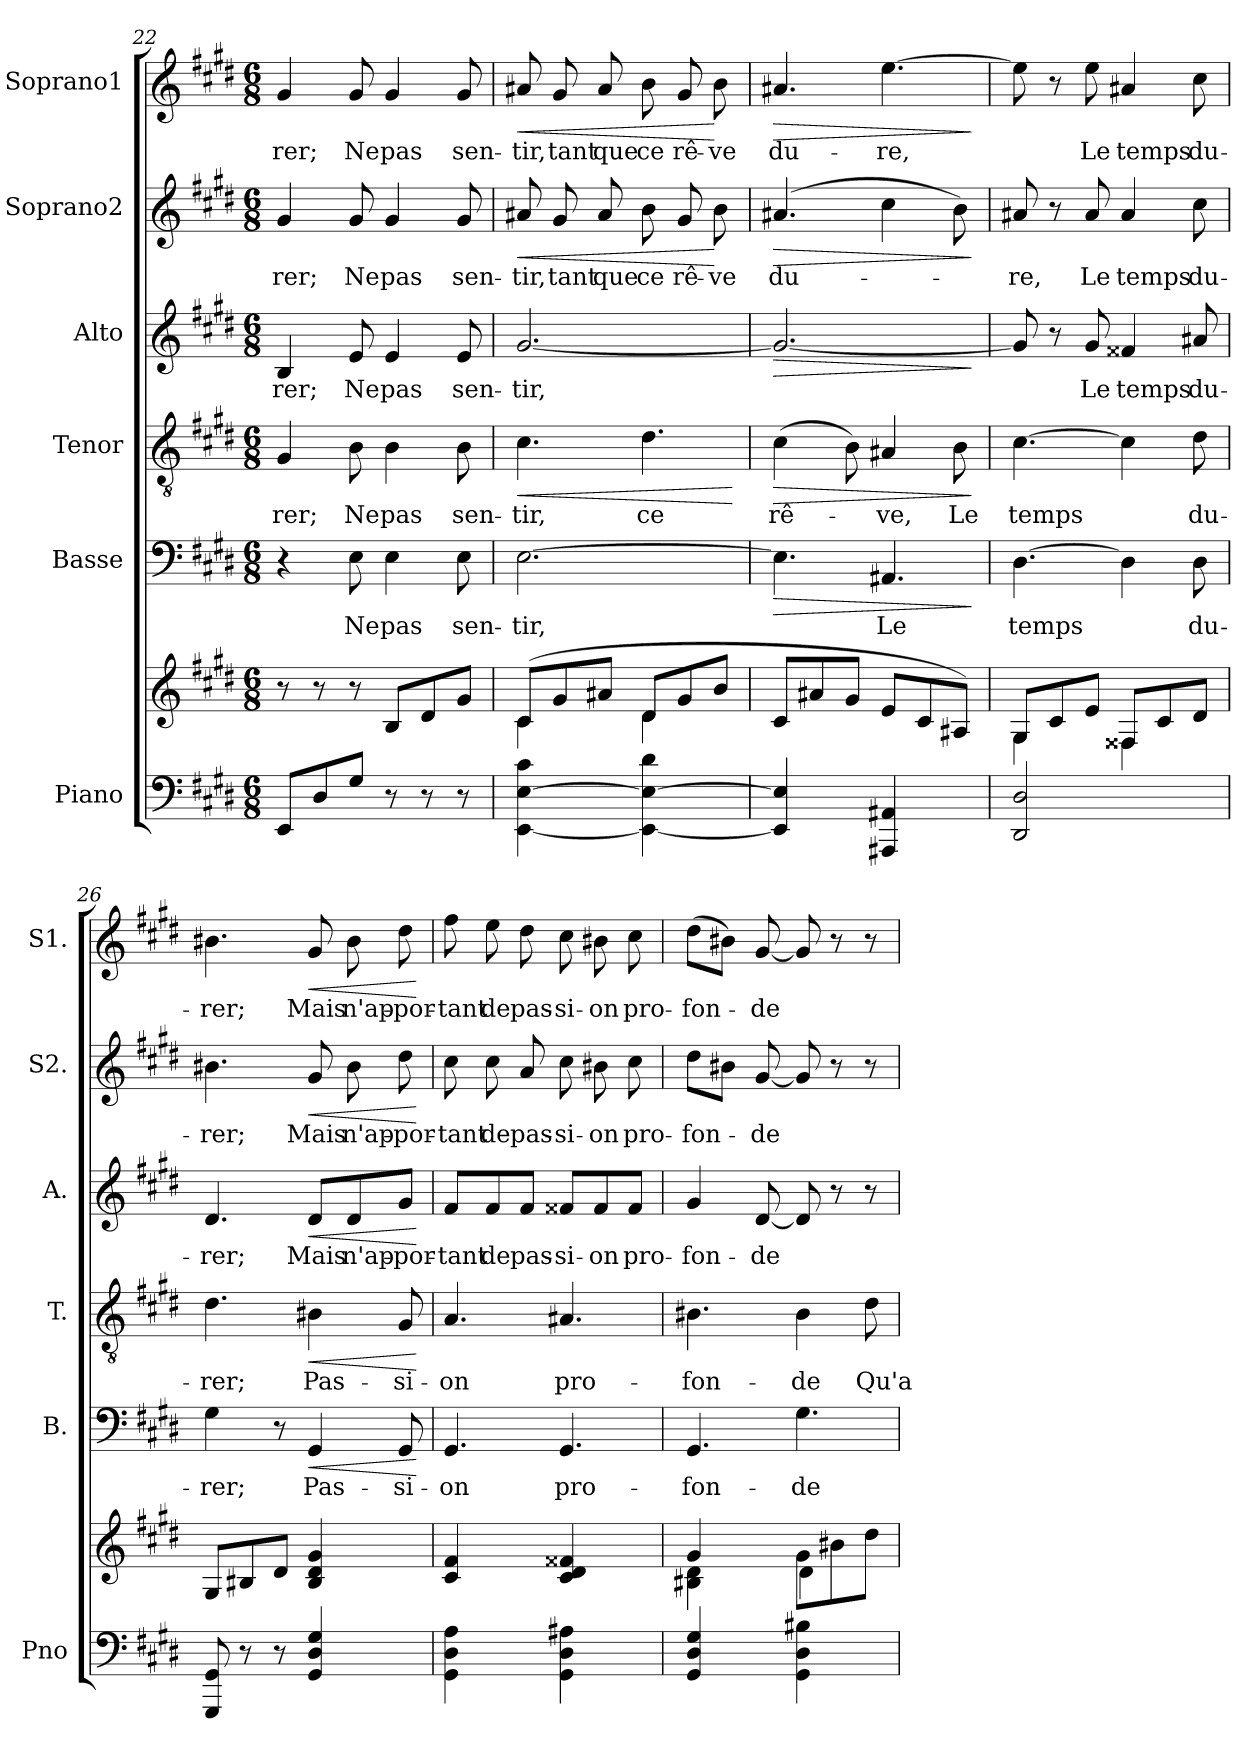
**kern	**kern	**kern	**text	**dynam	**kern	**text	**dynam	**kern	**text	**dynam	**kern	**text	**dynam	**kern	**text	**dynam
*part6	*part6	*part5	*part5	*part5	*part4	*part4	*part4	*part3	*part3	*part3	*part2	*part2	*part2	*part1	*part1	*part1
*staff7	*staff6	*staff5	*staff5	*staff5	*staff4	*staff4	*staff4	*staff3	*staff3	*staff3	*staff2	*staff2	*staff2	*staff1	*staff1	*staff1
*I"Piano	*	*I"Basse	*	*	*I"Tenor	*	*	*I"Alto	*	*	*I"Soprano2	*	*	*I"Soprano1	*	*
*I'Pno	*	*I'B.	*	*	*I'T.	*	*	*I'A.	*	*	*I'S2.	*	*	*I'S1.	*	*
*clefF4	*clefG2	*clefF4	*	*	*clefGv2	*	*	*clefG2	*	*	*clefG2	*	*	*clefG2	*	*
*k[f#c#g#d#]	*k[f#c#g#d#]	*k[f#c#g#d#]	*	*	*k[f#c#g#d#]	*	*	*k[f#c#g#d#]	*	*	*k[f#c#g#d#]	*	*	*k[f#c#g#d#]	*	*
*M6/8	*M6/8	*M6/8	*	*	*M6/8	*	*	*M6/8	*	*	*M6/8	*	*	*M6/8	*	*
=22	=22	=22	=22	=22	=22	=22	=22	=22	=22	=22	=22	=22	=22	=22	=22	=22
!	!	!	!	!	!	!LO:LY:b	!	!	!LO:LY:b	!	!	!LO:LY:b	!	!	!LO:LY:b	!
8EE/L	8r	4r	.	.	4G#/	-rer;	.	4B/	-rer;	.	4g#/	-rer;	.	4g#/	-rer;	.
8D#/	8r	.	.	.	.	.	.	.	.	.	.	.	.	.	.	.
!	!	!	!LO:LY:b	!	!	!LO:LY:b	!	!	!LO:LY:b	!	!	!LO:LY:b	!	!	!LO:LY:b	!
8G#/J	8r	8E\	Ne	.	8B\	Ne	.	8e/	Ne	.	8g#/	Ne	.	8g#/	Ne	.
!	!	!	!LO:LY:b	!	!	!LO:LY:b	!	!	!LO:LY:b	!	!	!LO:LY:b	!	!	!LO:LY:b	!
8r	8B/L	4E\	pas	.	4B\	pas	.	4e/	pas	.	4g#/	pas	.	4g#/	pas	.
8r	8d#/	.	.	.	.	.	.	.	.	.	.	.	.	.	.	.
!	!	!	!LO:LY:b	!	!	!LO:LY:b	!	!	!LO:LY:b	!	!	!LO:LY:b	!	!	!LO:LY:b	!
8r	8g#/J	8E\	sen-	.	8B\	sen-	.	8e/	sen-	.	8g#/	sen-	.	8g#/	sen-	.
=23	=23	=23	=23	=23	=23	=23	=23	=23	=23	=23	=23	=23	=23	=23	=23	=23
*	*^	*	*	*	*	*	*	*	*	*	*	*	*	*	*	*
!LO:N:vis=4	!	!LO:N:vis=4	!	!LO:LY:b	!	!	!LO:LY:b	!LO:HP:b	!	!LO:LY:b	!	!	!LO:LY:b	!LO:HP:b	!	!LO:LY:b	!LO:HP:b
[4.EE [4.E 4.c#	(8c#/L	4.c#	[2.E\	-tir,	.	4.c#\	-tir,	<	[2.g#/	-tir,	.	8a#X/	-tir,	<	8a#X/	-tir,	<
!	!	!	!	!	!	!	!	!	!	!	!	!	!LO:LY:b	!	!	!LO:LY:b	!
.	8g#/	.	.	.	.	.	.	.	.	.	.	8g#/	tant	.	8g#/	tant	.
!	!	!	!	!	!	!	!	!	!	!	!	!	!LO:LY:b	!	!	!LO:LY:b	!
.	8a#X/J	.	.	.	.	.	.	.	.	.	.	8a#/	que	.	8a#/	que	.
!LO:N:vis=4	!	!LO:N:vis=4	!	!	!	!	!LO:LY:b	!	!	!	!	!	!LO:LY:b	!	!	!LO:LY:b	!
4.EE_ 4.E_ 4.d#	8d#/L	4.d#	.	.	.	4.d#\	ce	.	.	.	.	8b\	ce	.	8b\	ce	.
!	!	!	!	!	!	!	!	!	!	!	!	!	!LO:LY:b	!	!	!LO:LY:b	!
.	8g#/	.	.	.	.	.	.	.	.	.	.	8g#/	rê-	.	8g#/	rê-	.
!	!	!	!	!	!	!	!	!	!	!	!	!	!LO:LY:b	!	!	!LO:LY:b	!
.	8b/J	.	.	.	.	.	.	.	.	.	.	8b\	-ve	[	8b\	-ve	[
*	*v	*v	*	*	*	*	*	*	*	*	*	*	*	*	*	*	*
.	.	.	.	.	.	.	[	.	.	.	.	.	.	.	.	.
=24	=24	=24	=24	=24	=24	=24	=24	=24	=24	=24	=24	=24	=24	=24	=24	=24
!LO:N:vis=4	!	!	!	!LO:HP:b	!	!LO:LY:b	!LO:HP:b	!	!	!LO:HP:b	!	!LO:LY:b	!LO:HP:b	!	!LO:LY:b	!LO:HP:b
4.EE] 4.E]	8c#/L	4.E\]	.	>	(4c#\	rê-	>	2.g#/_	.	>	(4.a#X/	du-	>	4.a#X/	du-	>
.	8a#X/	.	.	.	.	.	.	.	.	.	.	.	.	.	.	.
.	8g#/J	.	.	.	8B\)	.	.	.	.	.	.	.	.	.	.	.
!LO:N:vis=4	!	!	!LO:LY:b	!	!	!LO:LY:b	!	!	!	!	!	!	!	!	!LO:LY:b	!
4.AAA#X 4.AA#X	8e/L	4.AA#X/	Le	.	4A#X/	-ve,	.	.	.	.	4cc#\	.	.	[4.ee\	re,	.
.	8c#/	.	.	.	.	.	.	.	.	.	.	.	.	.	.	.
!	!	!	!	!	!	!LO:LY:b	!	!	!	!	!	!	!	!	!	!
.	8A#X/J)	.	.	.	8B\	Le	.	.	.	.	8b\)	.	.	.	.	.
.	.	.	.	]	.	.	]	.	.	]	.	.	]	.	.	]
=25	=25	=25	=25	=25	=25	=25	=25	=25	=25	=25	=25	=25	=25	=25	=25	=25
*	*^	*	*	*	*	*	*	*	*	*	*	*	*	*	*	*
!LO:N:vis=2	!	!LO:N:vis=4	!	!LO:LY:b	!	!	!LO:LY:b	!	!	!	!	!	!LO:LY:b	!	!	!	!
2.DD# 2.D#	8G#/L	4.G#	[4.D#\	temps	.	[4.c#\	temps	.	8g#/]	.	.	8a#X/	re,	.	8ee\]	.	.
.	8c#/	.	.	.	.	.	.	.	8r	.	.	8r	.	.	8r	.	.
!	!	!	!	!	!	!	!	!	!	!LO:LY:b	!	!	!LO:LY:b	!	!	!LO:LY:b	!
.	8e/J	.	.	.	.	.	.	.	8g#/	Le	.	8a#/	Le	.	8ee\	Le	.
!	!	!LO:N:vis=4	!	!	!	!	!	!	!	!LO:LY:b	!	!	!LO:LY:b	!	!	!LO:LY:b	!
.	8F##X/L	4.F##X	4D#\]	.	.	4c#\]	.	.	4f##X/	temps	.	4a#/	temps	.	4a#X/	temps	.
.	8c#/	.	.	.	.	.	.	.	.	.	.	.	.	.	.	.	.
!	!	!	!	!LO:LY:b	!	!	!LO:LY:b	!	!	!LO:LY:b	!	!	!LO:LY:b	!	!	!LO:LY:b	!
.	8d#/J	.	8D#\	du-	.	8d#\	du-	.	8a#X/	du-	.	8cc#\	du-	.	8cc#\	du-	.
*	*v	*v	*	*	*	*	*	*	*	*	*	*	*	*	*	*	*
=26	=26	=26	=26	=26	=26	=26	=26	=26	=26	=26	=26	=26	=26	=26	=26	=26
!	!	!	!LO:LY:b	!	!	!LO:LY:b	!	!	!LO:LY:b	!	!	!LO:LY:b	!	!	!LO:LY:b	!
8GGG# 8GG#	8G#/L	4G#\	-rer;	.	4.d#\	-rer;	.	4.d#/	-rer;	.	4.b#X\	-rer;	.	4.b#X\	-rer;	.
8r	8B#X/	.	.	.	.	.	.	.	.	.	.	.	.	.	.	.
8r	8d#/J	8r	.	.	.	.	.	.	.	.	.	.	.	.	.	.
!LO:N:vis=4	!LO:N:vis=4	!	!LO:LY:b	!LO:HP:b	!	!LO:LY:b	!LO:HP:b	!	!LO:LY:b	!LO:HP:b	!	!LO:LY:b	!LO:HP:b	!	!LO:LY:b	!LO:HP:b
4.GG# 4.D# 4.G#	4.B# 4.d# 4.g#	4GG#/	Pas-	<	4B#X\	Pas-	<	8d#/L	Mais	<	8g#/	Mais	<	8g#/	Mais	<
!	!	!	!	!	!	!	!	!	!LO:LY:b	!	!	!LO:LY:b	!	!	!LO:LY:b	!
.	.	.	.	.	.	.	.	8d#/	n'ap-	.	8b#\	n'ap-	.	8b#\	n'ap-	.
!	!	!	!LO:LY:b	!	!	!LO:LY:b	!	!	!LO:LY:b	!	!	!LO:LY:b	!	!	!LO:LY:b	!
.	.	8GG#/	-si-	.	8G#/	-si-	.	8g#/J	-por-	.	8dd#\	-por-	.	8dd#\	-por-	.
.	.	.	.	[	.	.	[	.	.	[	.	.	[	.	.	[
=27	=27	=27	=27	=27	=27	=27	=27	=27	=27	=27	=27	=27	=27	=27	=27	=27
!LO:N:vis=4	!LO:N:vis=4	!	!LO:LY:b	!	!	!LO:LY:b	!	!	!LO:LY:b	!	!	!LO:LY:b	!	!	!LO:LY:b	!
4.GG# 4.D# 4.A	4.c# 4.f#	4.GG#/	-on	.	4.A/	-on	.	8f#/L	-tant	.	8cc#\	-tant	.	8ff#\	-tant	.
!	!	!	!	!	!	!	!	!	!LO:LY:b	!	!	!LO:LY:b	!	!	!LO:LY:b	!
.	.	.	.	.	.	.	.	8f#/	de	.	8cc#\	de	.	8ee\	de	.
!	!	!	!	!	!	!	!	!	!LO:LY:b	!	!	!LO:LY:b	!	!	!LO:LY:b	!
.	.	.	.	.	.	.	.	8f#/J	pas-	.	8a/	pas-	.	8dd#\	pas-	.
!LO:N:vis=4	!LO:N:vis=4	!	!LO:LY:b	!	!	!LO:LY:b	!	!	!LO:LY:b	!	!	!LO:LY:b	!	!	!LO:LY:b	!
4.GG# 4.D# 4.A#X	4.c# 4.d# 4.f##X	4.GG#/	pro-	.	4.A#X/	pro-	.	8f##X/L	-si-	.	8cc#\	-si-	.	8cc#\	-si-	.
!	!	!	!	!	!	!	!	!	!LO:LY:b	!	!	!LO:LY:b	!	!	!LO:LY:b	!
.	.	.	.	.	.	.	.	8f##/	-on	.	8b#X\	-on	.	8b#X\	-on	.
!	!	!	!	!	!	!	!	!	!LO:LY:b	!	!	!LO:LY:b	!	!	!LO:LY:b	!
.	.	.	.	.	.	.	.	8f##/J	pro-	.	8cc#\	pro-	.	8cc#\	pro-	.
=28	=28	=28	=28	=28	=28	=28	=28	=28	=28	=28	=28	=28	=28	=28	=28	=28
*	*^	*	*	*	*	*	*	*	*	*	*	*	*	*	*	*
!LO:N:vis=4	!LO:N:vis=4	!LO:N:vis=4	!	!LO:LY:b	!	!	!LO:LY:b	!	!	!LO:LY:b	!	!	!LO:LY:b	!	!	!LO:LY:b	!
4.GG# 4.D# 4.G#	4.g#	4.B#X 4.d#	4.GG#/	-fon-	.	4.B#X\	-fon-	.	4g#/	-fon-	.	8dd#\L	-fon-	.	(8dd#\L	-fon-	.
.	.	.	.	.	.	.	.	.	.	.	.	8b#X\J	.	.	8b#X\J)	.	.
!	!	!	!	!	!	!	!	!	!	!LO:LY:b	!	!	!LO:LY:b	!	!	!LO:LY:b	!
.	.	.	.	.	.	.	.	.	[8d#/	-de	.	[8g#/	-de	.	[8g#/	-de	.
!LO:N:vis=4	!	!LO:N:vis=4	!	!LO:LY:b	!	!	!LO:LY:b	!	!	!	!	!	!	!	!	!	!
4.GG# 4.D# 4.B#X	8g#\L	4.d#	4.G#\	-de	.	4B#\	-de	.	8d#/]	.	.	8g#/]	.	.	8g#/]	.	.
.	8b#X\	.	.	.	.	.	.	.	8r	.	.	8r	.	.	8r	.	.
!	!	!	!	!	!	!	!LO:LY:b	!	!	!	!	!	!	!	!	!	!
.	8dd#\J	.	.	.	.	8d#\	Qu'a	.	8r	.	.	8r	.	.	8r	.	.
*	*v	*v	*	*	*	*	*	*	*	*	*	*	*	*	*	*	*
=	=	=	=	=	=	=	=	=	=	=	=	=	=	=	=	=
*-	*-	*-	*-	*-	*-	*-	*-	*-	*-	*-	*-	*-	*-	*-	*-	*-
